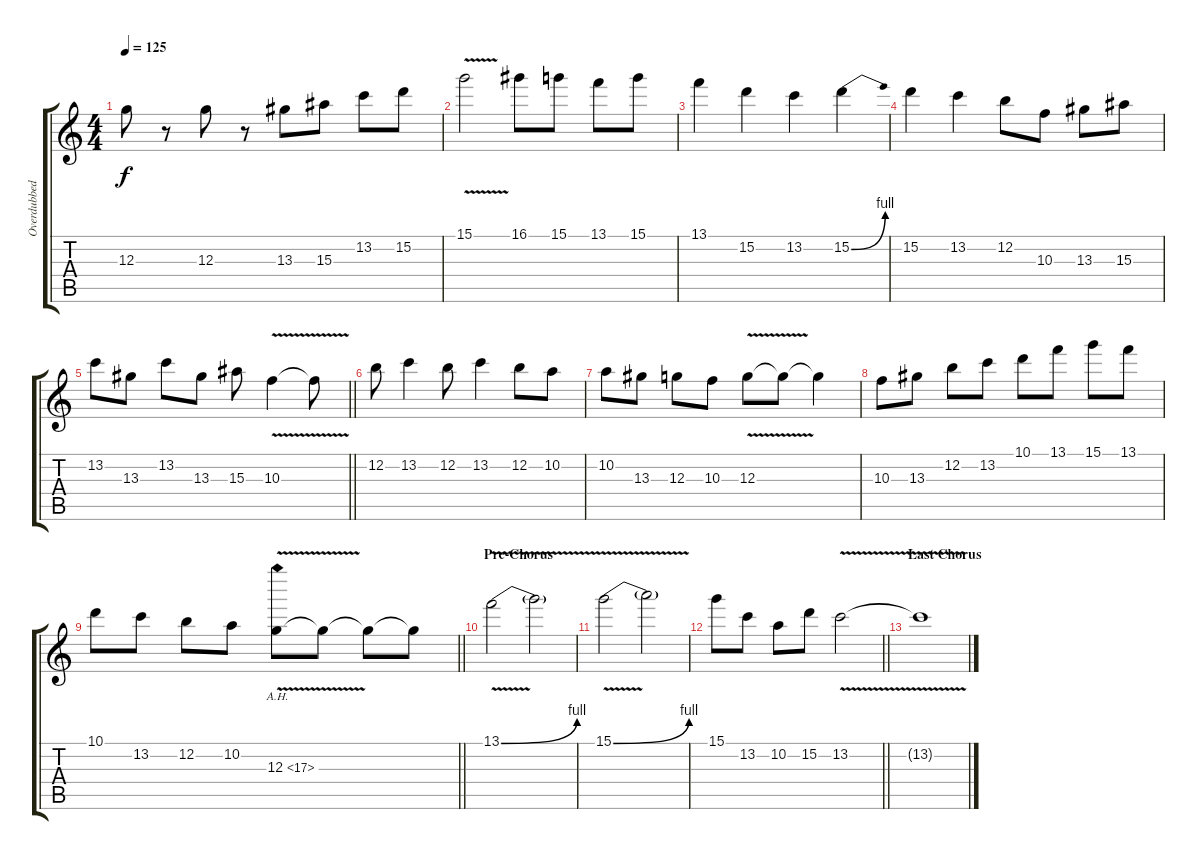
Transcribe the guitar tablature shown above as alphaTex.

\track ("Overdubbed Guitar" "Overdubbed") {instrument distortionguitar}
\staff {score tabs}
\tuning (E4 B3 G3 D3 A2 D2) {hide}
\ts (4 4)
\tempo 125
\clef g2
\ks c
12.3.8{dy f} r.8 12.3.8 r.8 13.3.8 15.3.8 13.2.8 15.2.8 |
15.1{v}.2 16.1.8 15.1.8 13.1.8 15.1.8 |
13.1.4 15.2.4 13.2.4 15.2{be (bend 0 0 60 4)}.4 |
15.2.4 13.2.4 12.2.8 10.3.8 13.3.8 15.3.8 |
\barLineRight lightlight
13.2.8 13.3.8 13.2.8 13.3.8 15.3.8 10.3{v}.4 10.3{t}.8 |
12.2.8 13.2.4 12.2.8 13.2.4 12.2.8 10.2.8 |
10.2.8 13.3.8 12.3.8 10.3.8 12.3{v}.8 12.3{t}.8 12.3{t}.4 |
10.3.8 13.3.8 12.2.8 13.2.8 10.1.8 13.1.8 15.1.8 13.1.8 |
\barLineRight lightlight
10.1.8 13.2.8 12.2.8 10.2.8 12.3{ah 5 v}.8 12.3{t}.8 12.3{t}.8 12.3{t}.8 |
\section ("" "Pre-Chorus")
13.1{be (bend 0 0 60 4) v}.2 13.1{t}.2 |
15.1{be (bend 0 0 60 4) v}.2 15.1{t}.2 |
\barLineRight lightlight
15.1.8 13.2.8 10.2.8 15.2.8 13.2{v}.2 |
\section ("" "Last Chorus")
13.2{t}.1
